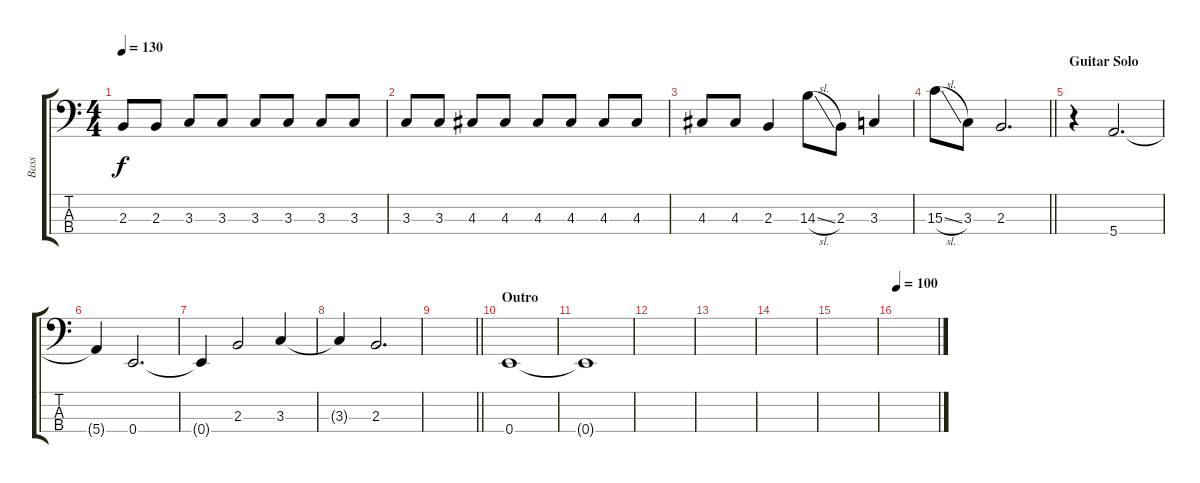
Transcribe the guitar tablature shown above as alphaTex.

\track ("Bass" "Bass") {instrument electricbassfinger}
\staff {score tabs}
\tuning (G2 D2 A1 E1) {hide}
\ts (4 4)
\tempo 130
\clef f4
\ks c
2.3.8{dy f} 2.3.8 3.3.8 3.3.8 3.3.8 3.3.8 3.3.8 3.3.8 |
3.3.8 3.3.8 4.3.8 4.3.8 4.3.8 4.3.8 4.3.8 4.3.8 |
4.3.8 4.3.8 2.3.4 14.3{sl}.8 2.3.8 3.3.4 |
\barLineRight lightlight
15.3{sl}.8 3.3.8 2.3.2{d} |
\section ("" "Guitar Solo")
r.4 5.4.2{d} |
5.4{t}.4 0.4.2{d} |
0.4{t}.4 2.3.2 3.3.4 |
3.3{t}.4 2.3.2{d} |
\barLineRight lightlight
|
\section ("" "Outro")
0.4.1{volume 4} |
0.4{t}.1 |
|
|
|
|
\tempo 100
